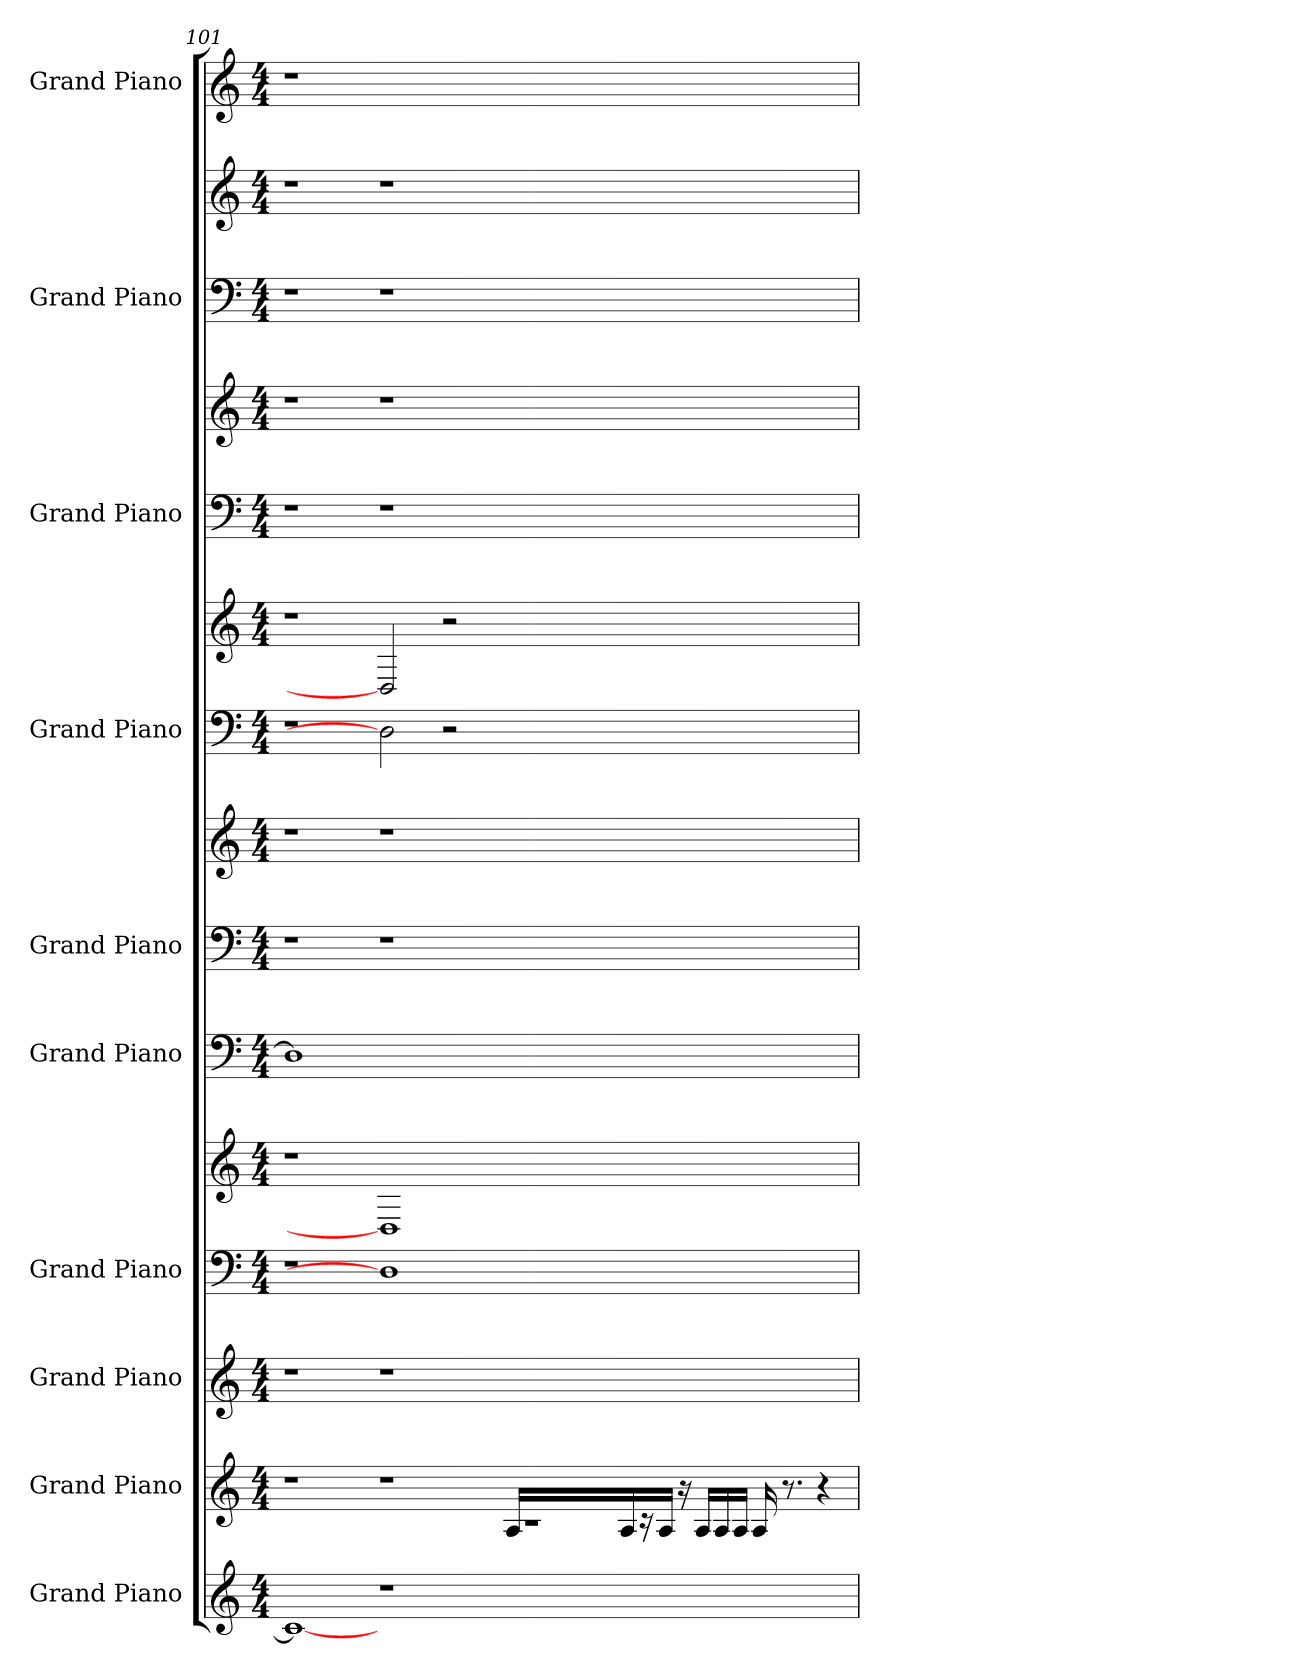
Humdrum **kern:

**kern	**kern	**kern	**kern	**kern	**kern	**kern	**kern	**kern	**kern	**kern	**kern	**kern	**kern	**kern
*part10	*part9	*part8	*part7	*part7	*part6	*part5	*part5	*part4	*part4	*part3	*part3	*part2	*part2	*part1
*staff15	*staff14	*staff13	*staff12	*staff11	*staff10	*staff9	*staff8	*staff7	*staff6	*staff5	*staff4	*staff3	*staff2	*staff1
*I"Grand Piano	*I"Grand Piano	*I"Grand Piano	*I"Grand Piano	*	*I"Grand Piano	*I"Grand Piano	*	*I"Grand Piano	*	*I"Grand Piano	*	*I"Grand Piano	*	*I"Grand Piano
*clefG2	*clefG2	*clefG2	*clefF4	*clefG2	*clefF4	*clefF4	*clefG2	*clefF4	*clefG2	*clefF4	*clefG2	*clefF4	*clefG2	*clefG2
*k[]	*k[]	*k[]	*k[]	*k[]	*k[]	*k[]	*k[]	*k[]	*k[]	*k[]	*k[]	*k[]	*k[]	*k[]
*C:	*C:	*C:	*C:	*C:	*C:	*C:	*C:	*C:	*C:	*C:	*C:	*C:	*C:	*C:
*M4/4	*M4/4	*M4/4	*M4/4	*M4/4	*M4/4	*M4/4	*M4/4	*M4/4	*M4/4	*M4/4	*M4/4	*M4/4	*M4/4	*M4/4
=101	=101	=101	=101	=101	=101	=101	=101	=101	=101	=101	=101	=101	=101	=101
1c_	1r	1r	1r	1r	1D-]	1r	1r	1r	1r	1r	1r	1r	1r	1r
1r	1r	1r	1D-]	1D-]	0.ryy	1r	1r	2D-]	2D-]	1r	1r	1r	1r	0.ryy
.	.	.	.	.	.	.	.	2r	2r	.	.	.	.	.
0ryy	16ALL	0ryy	0ryy	0ryy	.	0ryy	0ryy	0ryy	0ryy	0ryy	0ryy	0ryy	0ryy	.
.	1r	.	.	.	.	.	.	.	.	.	.	.	.	.
.	16A	.	.	.	.	.	.	.	.	.	.	.	.	.
.	16r	.	.	.	.	.	.	.	.	.	.	.	.	.
.	16AJJ	.	.	.	.	.	.	.	.	.	.	.	.	.
.	16r	.	.	.	.	.	.	.	.	.	.	.	.	.
.	16ALL	.	.	.	.	.	.	.	.	.	.	.	.	.
.	16A	.	.	.	.	.	.	.	.	.	.	.	.	.
.	16AJJ	.	.	.	.	.	.	.	.	.	.	.	.	.
.	16A	.	.	.	.	.	.	.	.	.	.	.	.	.
.	8.r	.	.	.	.	.	.	.	.	.	.	.	.	.
.	4r	.	.	.	.	.	.	.	.	.	.	.	.	.
=	=	=	=	=	=	=	=	=	=	=	=	=	=	=
*-	*-	*-	*-	*-	*-	*-	*-	*-	*-	*-	*-	*-	*-	*-
